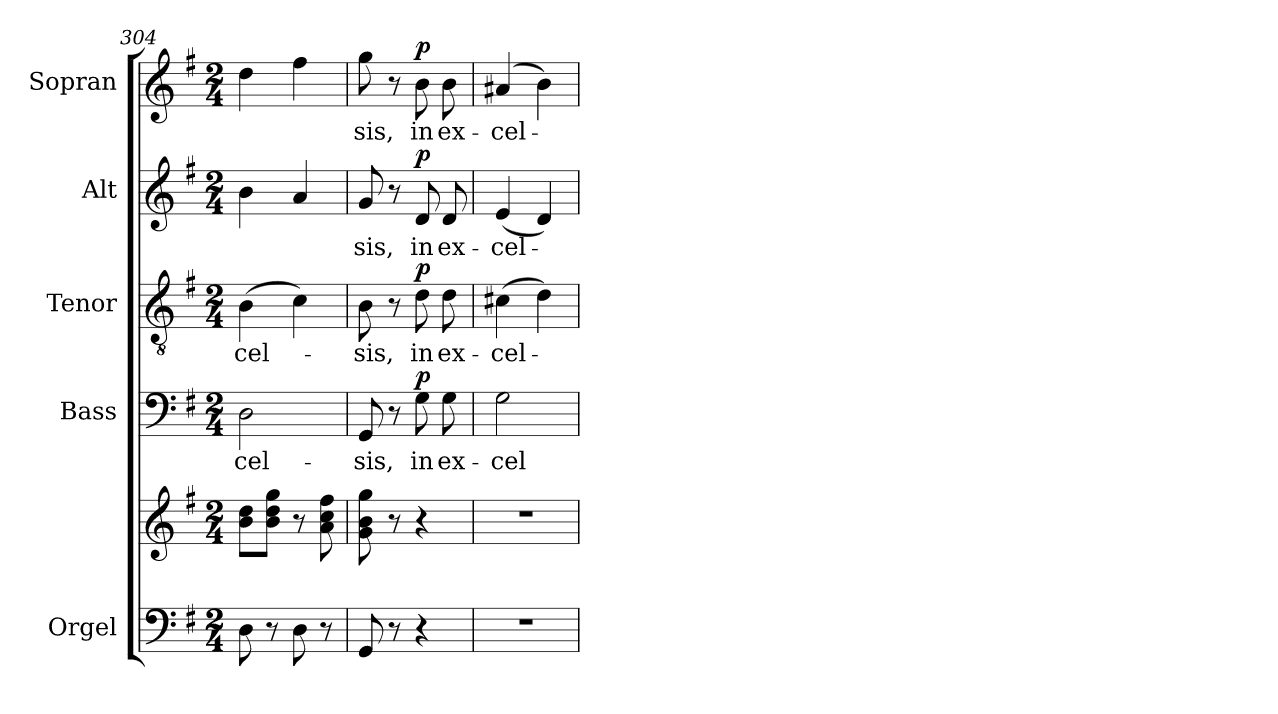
**kern	**kern	**kern	**text	**dynam	**kern	**text	**dynam	**kern	**text	**dynam	**kern	**text	**dynam
*part5	*part5	*part4	*part4	*part4	*part3	*part3	*part3	*part2	*part2	*part2	*part1	*part1	*part1
*staff6	*staff5	*staff4	*staff4	*staff4	*staff3	*staff3	*staff3	*staff2	*staff2	*staff2	*staff1	*staff1	*staff1
*I"Orgel	*	*I"Bass	*	*	*I"Tenor	*	*	*I"Alt	*	*	*I"Sopran	*	*
*I'Org.	*	*I'B.	*	*	*I'T.	*	*	*I'A.	*	*	*I'S.	*	*
*clefF4	*clefG2	*clefF4	*	*	*clefGv2	*	*	*clefG2	*	*	*clefG2	*	*
*k[f#]	*k[f#]	*k[f#]	*	*	*k[f#]	*	*	*k[f#]	*	*	*k[f#]	*	*
*G:	*G:	*G:	*	*	*G:	*	*	*G:	*	*	*G:	*	*
*M2/4	*M2/4	*M2/4	*	*	*M2/4	*	*	*M2/4	*	*	*M2/4	*	*
=304	=304	=304	=304	=304	=304	=304	=304	=304	=304	=304	=304	=304	=304
!	!	!	!LO:LY:b	!	!	!LO:LY:b	!	!	!	!	!	!	!
8D\	8b\ 8dd\L	2D\	-cel-	.	(>4B\	-cel-	.	4b\	.	.	4dd\	.	.
8r	8b\ 8dd\ 8gg\J	.	.	.	.	.	.	.	.	.	.	.	.
8D\	8r	.	.	.	4c\)	.	.	4a/	.	.	4ff#\	.	.
8r	8a\ 8cc\ 8ff#\	.	.	.	.	.	.	.	.	.	.	.	.
=305	=305	=305	=305	=305	=305	=305	=305	=305	=305	=305	=305	=305	=305
!	!	!	!LO:LY:b	!	!	!LO:LY:b	!	!	!LO:LY:b	!	!	!LO:LY:b	!
8GG/	8g\ 8b\ 8gg\	8GG/	-sis,	.	8B\	-sis,	.	8g/	-sis,	.	8gg\	-sis,	.
8r	8r	8r	.	.	8r	.	.	8r	.	.	8r	.	.
!	!	!	!LO:LY:b	!LO:DY:a	!	!LO:LY:b	!LO:DY:a	!	!LO:LY:b	!LO:DY:a	!	!LO:LY:b	!LO:DY:a
4r	4r	8G\	in	p	8d\	in	p	8d/	in	p	8b\	in	p
!	!	!	!LO:LY:b	!	!	!LO:LY:b	!	!	!LO:LY:b	!	!	!LO:LY:b	!
.	.	8G\	ex-	.	8d\	ex-	.	8d/	ex-	.	8b\	ex-	.
=306	=306	=306	=306	=306	=306	=306	=306	=306	=306	=306	=306	=306	=306
!	!	!	!LO:LY:b	!	!	!LO:LY:b	!	!	!LO:LY:b	!	!	!LO:LY:b	!
2r	2r	2G\	-cel-	.	(>4c#X\	-cel-	.	(<4e/	-cel-	.	(4a#X/	-cel-	.
.	.	.	.	.	4d\)	.	.	4d/)	.	.	4b\)	.	.
=	=	=	=	=	=	=	=	=	=	=	=	=	=
*-	*-	*-	*-	*-	*-	*-	*-	*-	*-	*-	*-	*-	*-
